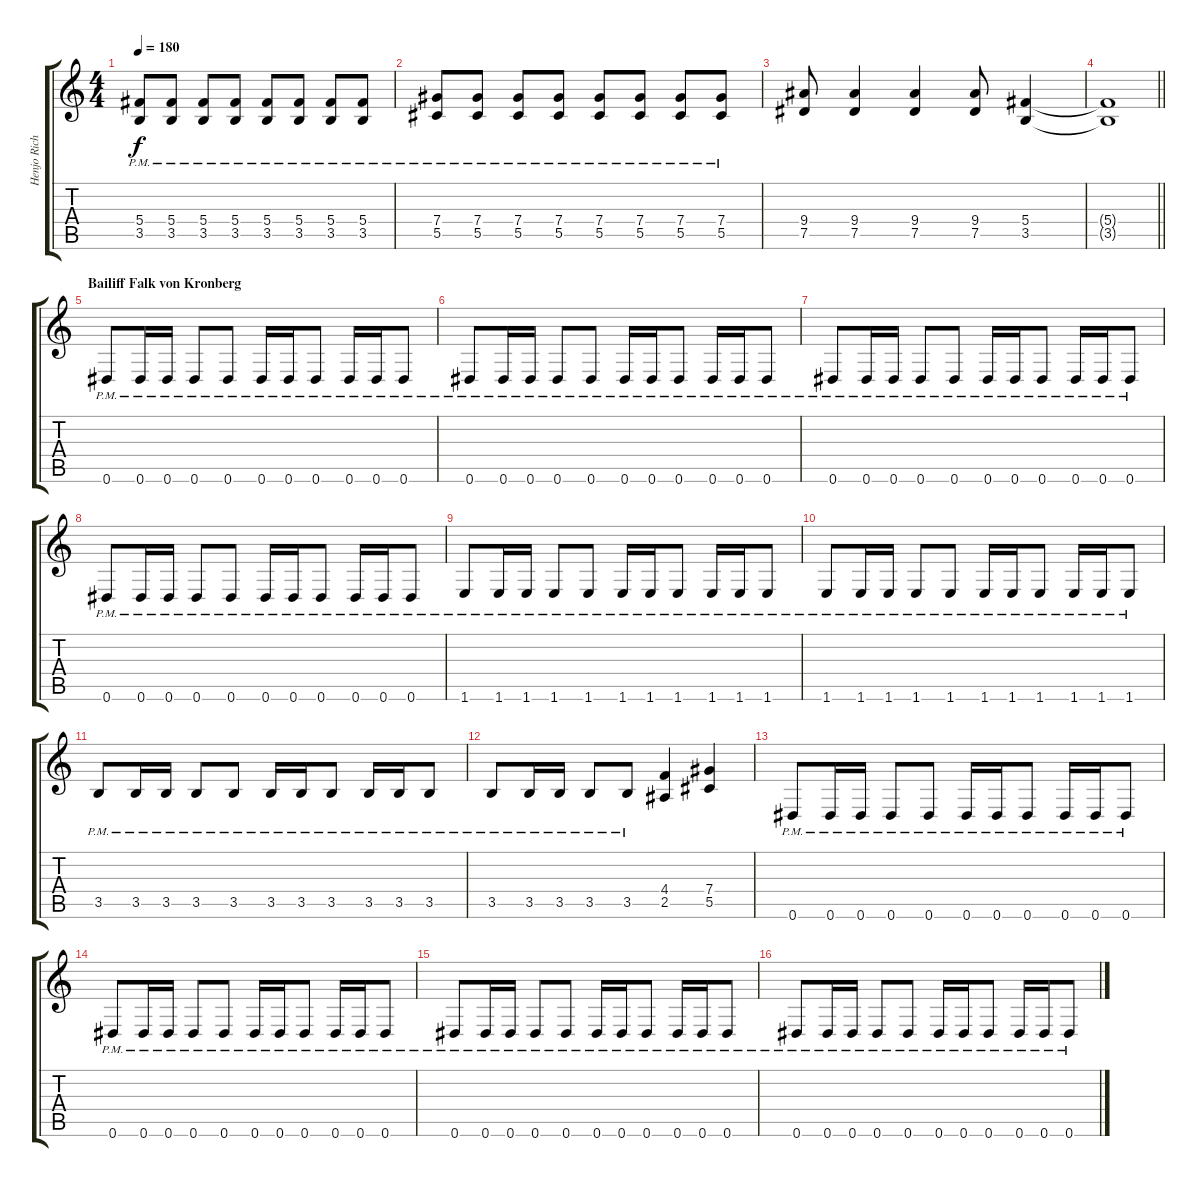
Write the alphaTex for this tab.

\track ("Henjo Richter Lead 2" "Henjo Rich") {instrument distortionguitar}
\staff {score tabs}
\tuning (Eb4 Bb3 Gb3 Db3 Ab2 Eb2) {hide}
\ts (4 4)
\tempo 180
\clef g2
\ks c
(5.4{pm} 3.5{pm}).8{dy f} (5.4{pm} 3.5{pm}).8 (5.4{pm} 3.5{pm}).8 (5.4{pm} 3.5{pm}).8 (5.4{pm} 3.5{pm}).8 (5.4{pm} 3.5{pm}).8 (5.4{pm} 3.5{pm}).8 (5.4{pm} 3.5{pm}).8 |
(7.4{pm} 5.5{pm}).8 (7.4{pm} 5.5{pm}).8 (7.4{pm} 5.5{pm}).8 (7.4{pm} 5.5{pm}).8 (7.4{pm} 5.5{pm}).8 (7.4{pm} 5.5{pm}).8 (7.4{pm} 5.5{pm}).8 (7.4{pm} 5.5{pm}).8 |
(9.4 7.5).8 (9.4 7.5).4 (9.4 7.5).4 (9.4 7.5).8 (5.4 3.5).4 |
\barLineRight lightlight
(5.4{t} 3.5{t}).1 |
\section ("" "Bailiff Falk von Kronberg")
0.6{pm}.8 0.6{pm}.16 0.6{pm}.16 0.6{pm}.8 0.6{pm}.8 0.6{pm}.16 0.6{pm}.16 0.6{pm}.8 0.6{pm}.16 0.6{pm}.16 0.6{pm}.8 |
0.6{pm}.8 0.6{pm}.16 0.6{pm}.16 0.6{pm}.8 0.6{pm}.8 0.6{pm}.16 0.6{pm}.16 0.6{pm}.8 0.6{pm}.16 0.6{pm}.16 0.6{pm}.8 |
0.6{pm}.8 0.6{pm}.16 0.6{pm}.16 0.6{pm}.8 0.6{pm}.8 0.6{pm}.16 0.6{pm}.16 0.6{pm}.8 0.6{pm}.16 0.6{pm}.16 0.6{pm}.8 |
0.6{pm}.8 0.6{pm}.16 0.6{pm}.16 0.6{pm}.8 0.6{pm}.8 0.6{pm}.16 0.6{pm}.16 0.6{pm}.8 0.6{pm}.16 0.6{pm}.16 0.6{pm}.8 |
1.6{pm}.8 1.6{pm}.16 1.6{pm}.16 1.6{pm}.8 1.6{pm}.8 1.6{pm}.16 1.6{pm}.16 1.6{pm}.8 1.6{pm}.16 1.6{pm}.16 1.6{pm}.8 |
1.6{pm}.8 1.6{pm}.16 1.6{pm}.16 1.6{pm}.8 1.6{pm}.8 1.6{pm}.16 1.6{pm}.16 1.6{pm}.8 1.6{pm}.16 1.6{pm}.16 1.6{pm}.8 |
3.5{pm}.8 3.5{pm}.16 3.5{pm}.16 3.5{pm}.8 3.5{pm}.8 3.5{pm}.16 3.5{pm}.16 3.5{pm}.8 3.5{pm}.16 3.5{pm}.16 3.5{pm}.8 |
3.5{pm}.8 3.5{pm}.16 3.5{pm}.16 3.5{pm}.8 3.5{pm}.8 (4.4 2.5).4 (7.4 5.5).4 |
0.6{pm}.8 0.6{pm}.16 0.6{pm}.16 0.6{pm}.8 0.6{pm}.8 0.6{pm}.16 0.6{pm}.16 0.6{pm}.8 0.6{pm}.16 0.6{pm}.16 0.6{pm}.8 |
0.6{pm}.8 0.6{pm}.16 0.6{pm}.16 0.6{pm}.8 0.6{pm}.8 0.6{pm}.16 0.6{pm}.16 0.6{pm}.8 0.6{pm}.16 0.6{pm}.16 0.6{pm}.8 |
0.6{pm}.8 0.6{pm}.16 0.6{pm}.16 0.6{pm}.8 0.6{pm}.8 0.6{pm}.16 0.6{pm}.16 0.6{pm}.8 0.6{pm}.16 0.6{pm}.16 0.6{pm}.8 |
0.6{pm}.8 0.6{pm}.16 0.6{pm}.16 0.6{pm}.8 0.6{pm}.8 0.6{pm}.16 0.6{pm}.16 0.6{pm}.8 0.6{pm}.16 0.6{pm}.16 0.6{pm}.8
